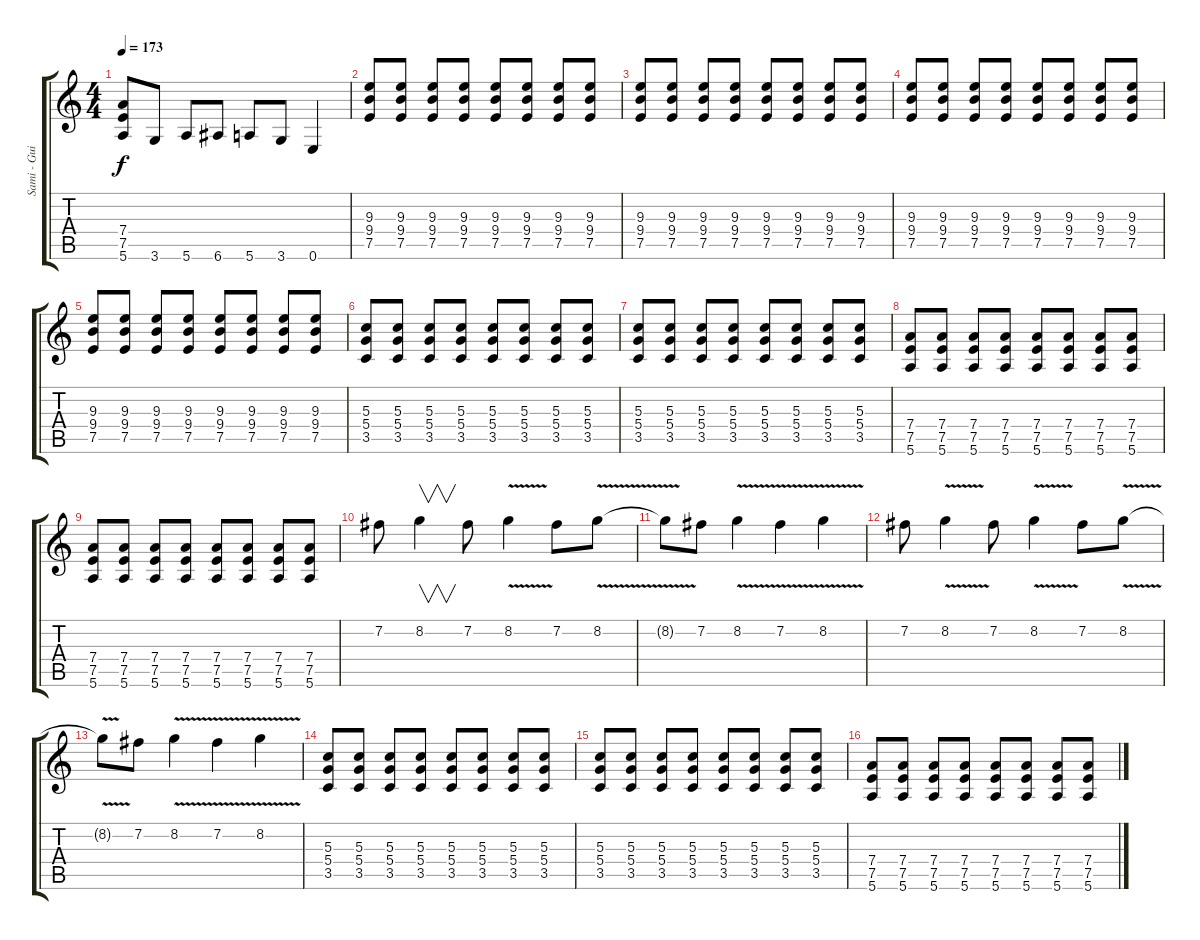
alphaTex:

\track ("Sami - Guitar 2" "Sami - Gui") {instrument distortionguitar}
\staff {score tabs}
\tuning (E4 B3 G3 D3 A2 E2) {hide}
\ts (4 4)
\tempo 173
\clef g2
\ks c
(7.4{t} 7.5{t} 5.6{t}).8{dy f} 3.6.8 5.6.8 6.6.8 5.6.8 3.6.8 0.6.4 |
(9.3 9.4 7.5).8 (9.3 9.4 7.5).8 (9.3 9.4 7.5).8 (9.3 9.4 7.5).8 (9.3 9.4 7.5).8 (9.3 9.4 7.5).8 (9.3 9.4 7.5).8 (9.3 9.4 7.5).8 |
(9.3 9.4 7.5).8 (9.3 9.4 7.5).8 (9.3 9.4 7.5).8 (9.3 9.4 7.5).8 (9.3 9.4 7.5).8 (9.3 9.4 7.5).8 (9.3 9.4 7.5).8 (9.3 9.4 7.5).8 |
(9.3 9.4 7.5).8 (9.3 9.4 7.5).8 (9.3 9.4 7.5).8 (9.3 9.4 7.5).8 (9.3 9.4 7.5).8 (9.3 9.4 7.5).8 (9.3 9.4 7.5).8 (9.3 9.4 7.5).8 |
(9.3 9.4 7.5).8 (9.3 9.4 7.5).8 (9.3 9.4 7.5).8 (9.3 9.4 7.5).8 (9.3 9.4 7.5).8 (9.3 9.4 7.5).8 (9.3 9.4 7.5).8 (9.3 9.4 7.5).8 |
(5.3 5.4 3.5).8 (5.3 5.4 3.5).8 (5.3 5.4 3.5).8 (5.3 5.4 3.5).8 (5.3 5.4 3.5).8 (5.3 5.4 3.5).8 (5.3 5.4 3.5).8 (5.3 5.4 3.5).8 |
(5.3 5.4 3.5).8 (5.3 5.4 3.5).8 (5.3 5.4 3.5).8 (5.3 5.4 3.5).8 (5.3 5.4 3.5).8 (5.3 5.4 3.5).8 (5.3 5.4 3.5).8 (5.3 5.4 3.5).8 |
(7.4 7.5 5.6).8 (7.4 7.5 5.6).8 (7.4 7.5 5.6).8 (7.4 7.5 5.6).8 (7.4 7.5 5.6).8 (7.4 7.5 5.6).8 (7.4 7.5 5.6).8 (7.4 7.5 5.6).8 |
(7.4 7.5 5.6).8 (7.4 7.5 5.6).8 (7.4 7.5 5.6).8 (7.4 7.5 5.6).8 (7.4 7.5 5.6).8 (7.4 7.5 5.6).8 (7.4 7.5 5.6).8 (7.4 7.5 5.6).8 |
7.2.8 8.2.4{v} 7.2.8 8.2{v}.4 7.2.8 8.2{v}.8 |
8.2{t}.8 7.2.8 8.2{v}.4 7.2{v}.4 8.2{v}.4 |
7.2.8 8.2{v}.4 7.2.8 8.2{v}.4 7.2.8 8.2{v}.8 |
8.2{t}.8 7.2.8 8.2{v}.4 7.2{v}.4 8.2{v}.4 |
(5.3 5.4 3.5).8 (5.3 5.4 3.5).8 (5.3 5.4 3.5).8 (5.3 5.4 3.5).8 (5.3 5.4 3.5).8 (5.3 5.4 3.5).8 (5.3 5.4 3.5).8 (5.3 5.4 3.5).8 |
(5.3 5.4 3.5).8 (5.3 5.4 3.5).8 (5.3 5.4 3.5).8 (5.3 5.4 3.5).8 (5.3 5.4 3.5).8 (5.3 5.4 3.5).8 (5.3 5.4 3.5).8 (5.3 5.4 3.5).8 |
(7.4 7.5 5.6).8 (7.4 7.5 5.6).8 (7.4 7.5 5.6).8 (7.4 7.5 5.6).8 (7.4 7.5 5.6).8 (7.4 7.5 5.6).8 (7.4 7.5 5.6).8 (7.4 7.5 5.6).8
